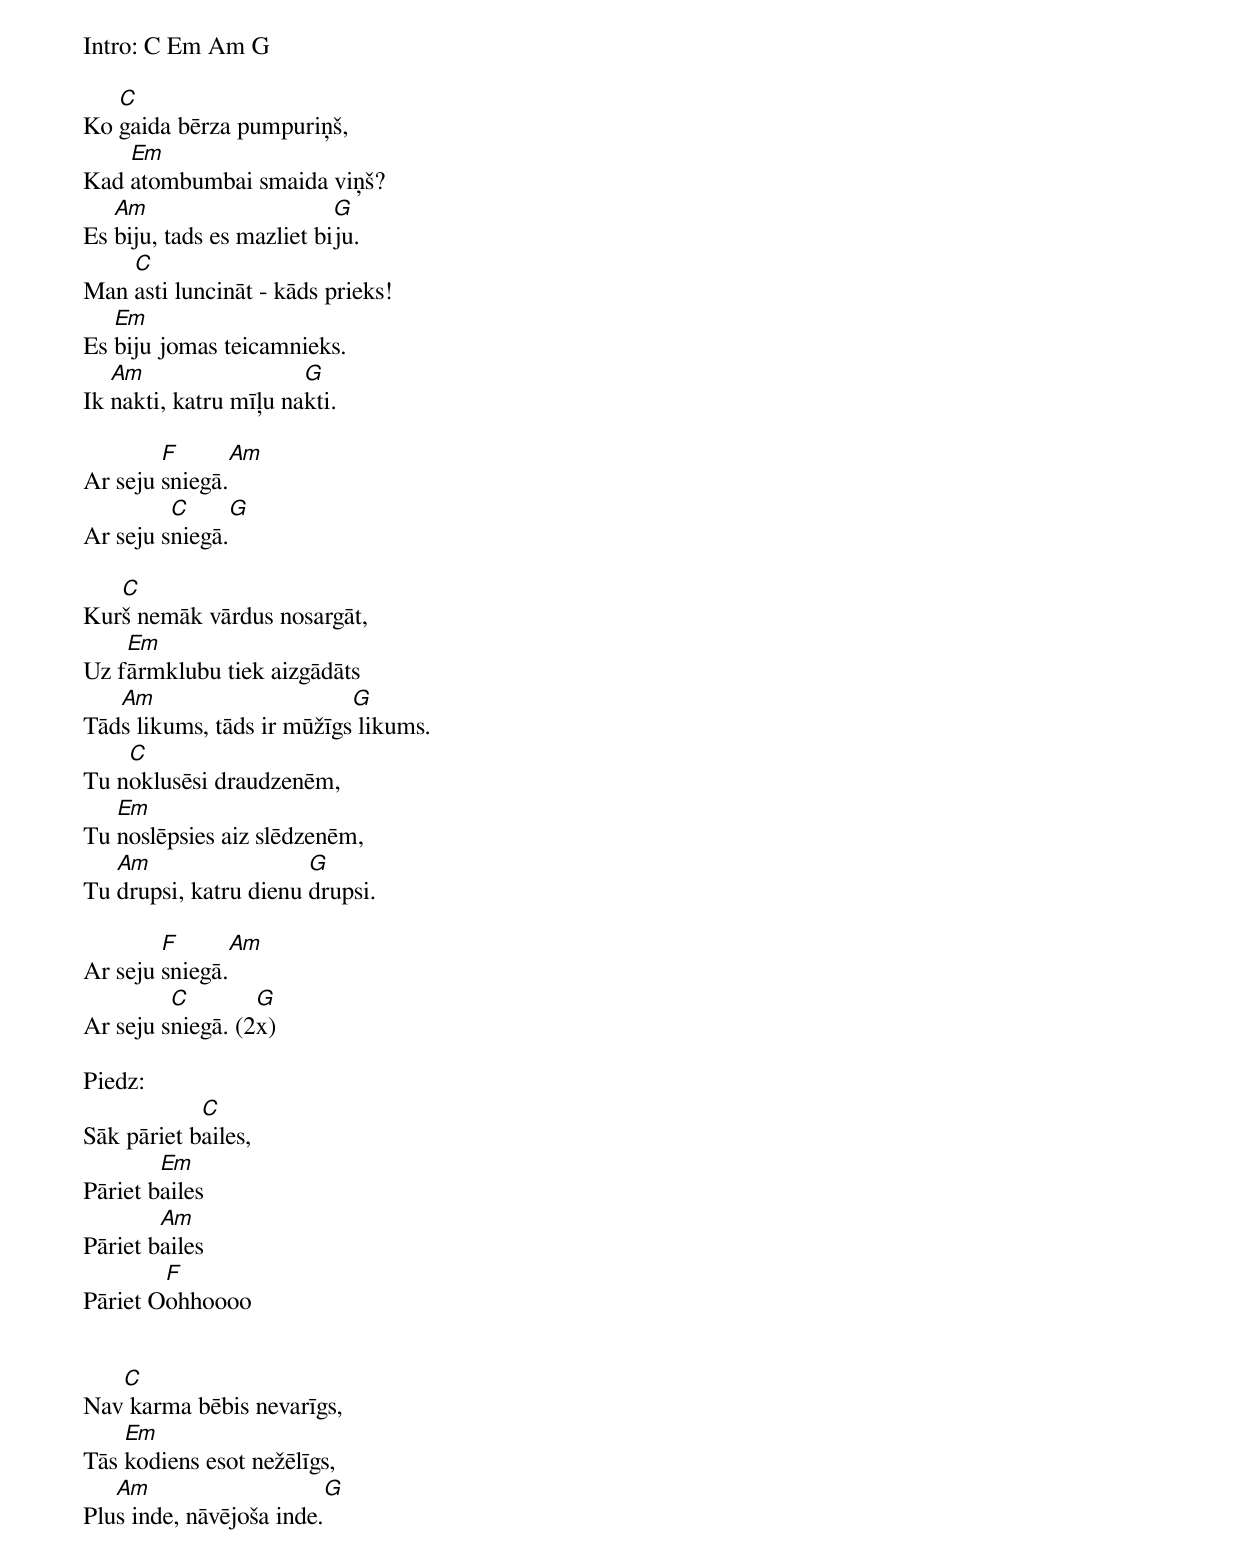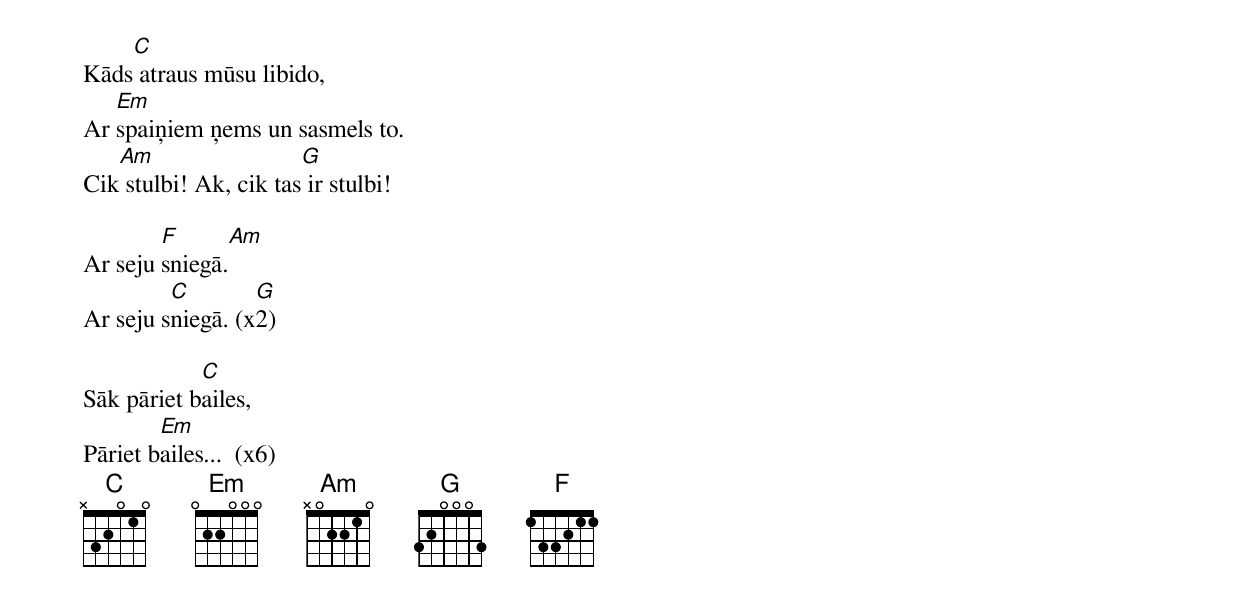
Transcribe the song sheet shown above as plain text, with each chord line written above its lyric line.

Intro: C Em Am G

   C
Ko gaida bērza pumpuriņš,
    Em
Kad atombumbai smaida viņš?
   Am			   G
Es biju, tads es mazliet biju.
    C
Man asti luncināt - kāds prieks!
   Em
Es biju jomas teicamnieks.
   Am		       G
Ik nakti, katru mīļu nakti.

        F	  Am
Ar seju sniegā.
	 C	  G
Ar seju sniegā.

   C
Kurš nemāk vārdus nosargāt,
    Em
Uz fārmklubu tiek aizgādāts
   Am			   G
Tāds likums, tāds ir mūžīgs likums.
    C
Tu noklusēsi draudzenēm,
   Em
Tu noslēpsies aiz slēdzenēm,
   Am		       G
Tu drupsi, katru dienu drupsi.

        F	  Am
Ar seju sniegā.
	 C	  G
Ar seju sniegā. (2x)

Piedz:
	    C
Sāk pāriet bailes,
	Em
Pāriet bailes
	Am
Pāriet bailes
	F
Pāriet Oohhoooo


   C
Nav karma bēbis nevarīgs,
    Em
Tās kodiens esot nežēlīgs,
   Am			   G
Plus inde, nāvējoša inde.
    C
Kāds atraus mūsu libido,
   Em
Ar spaiņiem ņems un sasmels to.
   Am		       G
Cik stulbi! Ak, cik tas ir stulbi!

        F	  Am
Ar seju sniegā.
	 C	  G
Ar seju sniegā. (x2)

	    C
Sāk pāriet bailes,
	Em
Pāriet bailes...  (x6)
